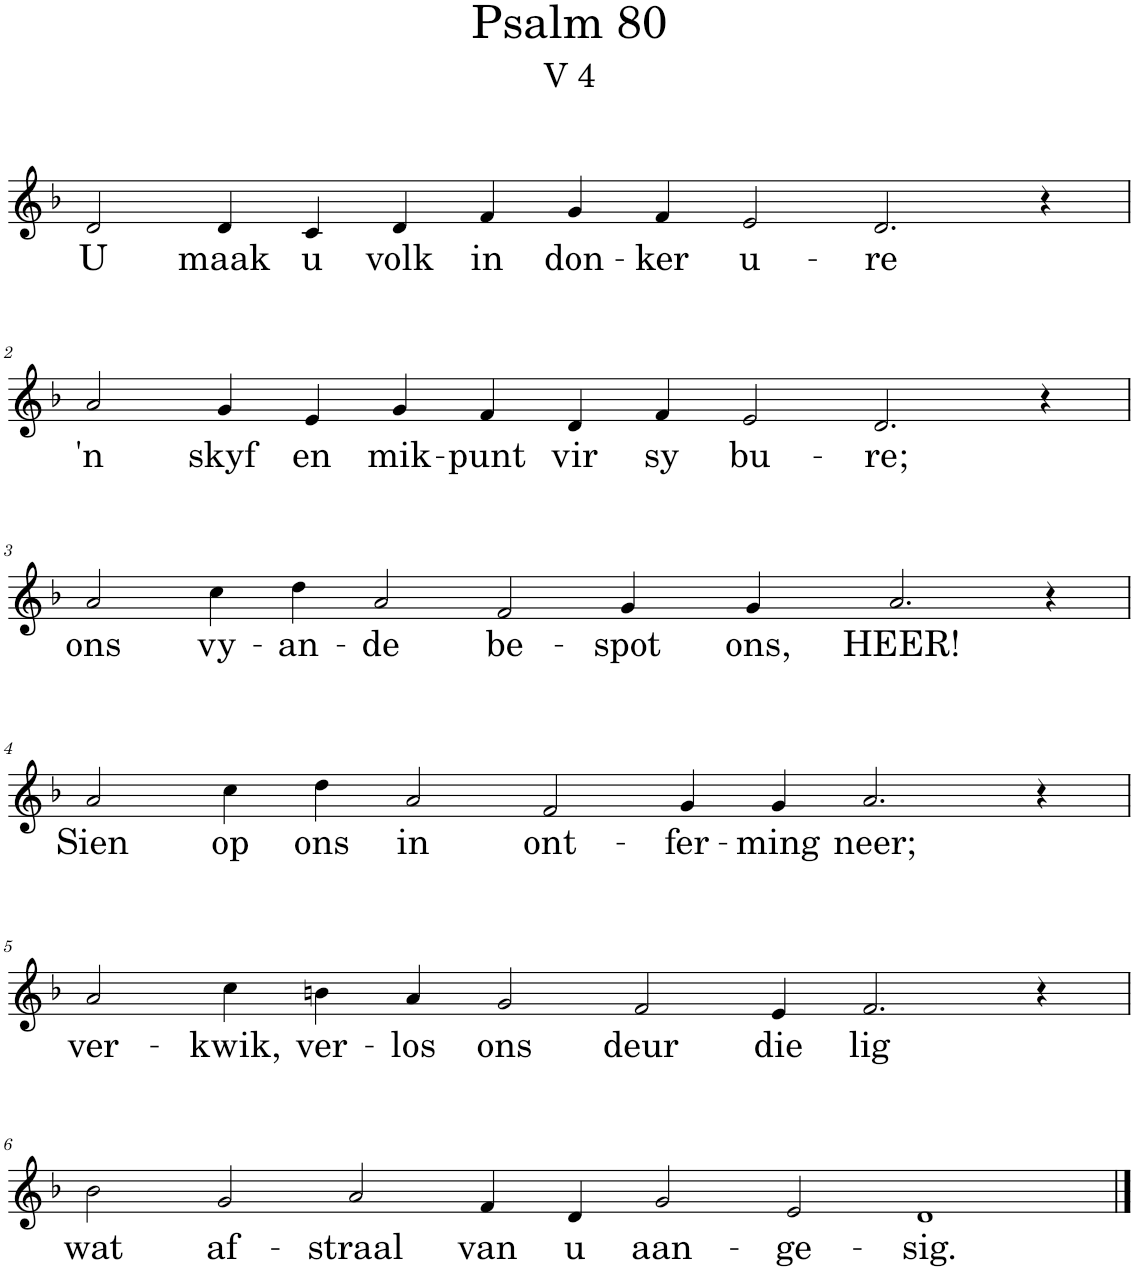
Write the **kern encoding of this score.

**kern	**text
*part1	*part1
*staff1	*staff1
*I"Pipe Organ	*
*I'Org.	*
*clefG2	*
*k[b-]	*
*M14/4	*
=1	=1
!	!LO:LY:b
2d/	U
!	!LO:LY:b
4d/	maak
!	!LO:LY:b
4c/	u
!	!LO:LY:b
4d/	volk
!	!LO:LY:b
4f/	in
!	!LO:LY:b
4g/	don-
!	!LO:LY:b
4f/	-ker
!	!LO:LY:b
2e/	u-
!	!LO:LY:b
2.d/	-re
4r	.
!!LO:LB:g=z
=2	=2
!	!LO:LY:b
2a/	'n
!	!LO:LY:b
4g/	skyf
!	!LO:LY:b
4e/	en
!	!LO:LY:b
4g/	mik-
!	!LO:LY:b
4f/	-punt
!	!LO:LY:b
4d/	vir
!	!LO:LY:b
4f/	sy
!	!LO:LY:b
2e/	bu-
!	!LO:LY:b
2.d/	-re;
4r	.
!!LO:LB:g=z
=3	=3
!	!LO:LY:b
2a/	ons
!	!LO:LY:b
4cc\	vy-
!	!LO:LY:b
4dd\	-an-
!	!LO:LY:b
2a/	-de
!	!LO:LY:b
2f/	be-
!	!LO:LY:b
4g/	-spot
!	!LO:LY:b
4g/	ons,
!	!LO:LY:b
2.a/	HEER!
4r	.
!!LO:LB:g=z
=4	=4
!	!LO:LY:b
2a/	Sien
!	!LO:LY:b
4cc\	op
!	!LO:LY:b
4dd\	ons
!	!LO:LY:b
2a/	in
!	!LO:LY:b
2f/	ont-
!	!LO:LY:b
4g/	-fer-
!	!LO:LY:b
4g/	-ming
!	!LO:LY:b
2.a/	neer;
4r	.
!!LO:LB:g=z
=5	=5
!	!LO:LY:b
2a/	ver-
!	!LO:LY:b
4cc\	-kwik,
!	!LO:LY:b
4bn\	ver-
!	!LO:LY:b
4a/	-los
!	!LO:LY:b
2g/	ons
!	!LO:LY:b
2f/	deur
!	!LO:LY:b
4e/	die
!	!LO:LY:b
2.f/	lig
4r	.
!!LO:LB:g=z
=6	=6
*M16/4	*
!	!LO:LY:b
2b-\	wat
!	!LO:LY:b
2g/	af-
!	!LO:LY:b
2a/	-straal
!	!LO:LY:b
4f/	van
!	!LO:LY:b
4d/	u
!	!LO:LY:b
2g/	aan-
!	!LO:LY:b
2e/	-ge-
!	!LO:LY:b
1d	-sig.
==	==
*-	*-
